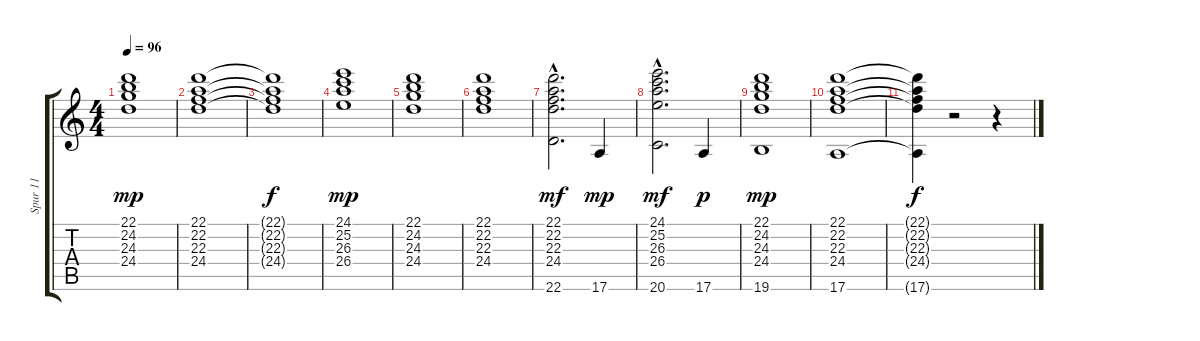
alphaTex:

\track ("Spur 11" "Spur 11") {instrument rockorgan}
\staff {score tabs}
\tuning (E4 B3 G3 D3 A2 E2) {hide}
\ts (4 4)
\tempo 96
\clef g2
\ks c
(22.1 24.2 24.3 24.4).1{dy mp} |
(22.1 22.2 22.3 24.4).1 |
(22.1{t} 22.2{t} 22.3{t} 24.4{t}).1{dy f} |
(24.1 25.2 26.3 26.4).1{dy mp} |
(22.1 24.2 24.3 24.4).1 |
(22.1 22.2 22.3 24.4).1 |
(22.1 22.2 22.3 24.4 22.6{hac}).2{d dy mf} 17.6.4{dy mp} |
(24.1 25.2 26.3 26.4 20.6{hac}).2{d dy mf} 17.6.4{dy p} |
(22.1 24.2 24.3 24.4 19.6).1{dy mp} |
(22.1 22.2 22.3 24.4 17.6).1 |
(22.1{t} 22.2{t} 22.3{t} 24.4{t} 17.6{t}).4{dy f} r.2 r.4
